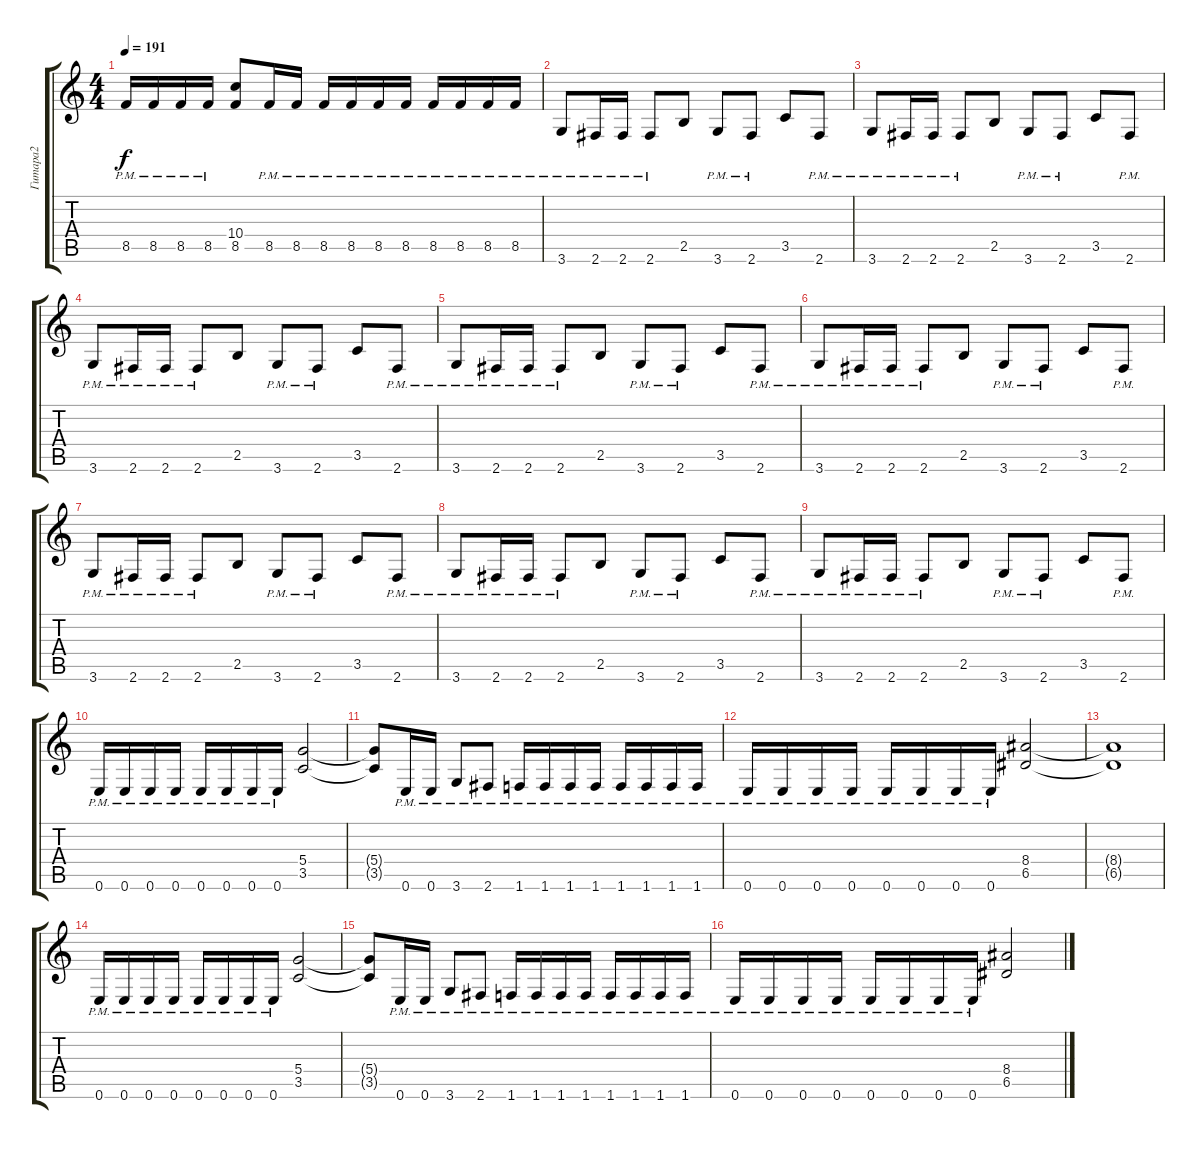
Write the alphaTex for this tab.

\track ("Гитара2" "Гитара2") {instrument distortionguitar}
\staff {score tabs}
\tuning (E4 B3 G3 D3 A2 E2) {hide}
\ts (4 4)
\tempo 191
\clef g2
\ks c
8.5{pm}.16{dy f} 8.5{pm}.16 8.5{pm}.16 8.5{pm}.16 (10.4 8.5).8 8.5{pm}.16 8.5{pm}.16 8.5{pm}.16 8.5{pm}.16 8.5{pm}.16 8.5{pm}.16 8.5{pm}.16 8.5{pm}.16 8.5{pm}.16 8.5{pm}.16 |
3.6{pm}.8 2.6{pm}.16 2.6{pm}.16 2.6{pm}.8 2.5.8 3.6{pm}.8 2.6{pm}.8 3.5.8 2.6{pm}.8 |
3.6{pm}.8 2.6{pm}.16 2.6{pm}.16 2.6{pm}.8 2.5.8 3.6{pm}.8 2.6{pm}.8 3.5.8 2.6{pm}.8 |
3.6{pm}.8 2.6{pm}.16 2.6{pm}.16 2.6{pm}.8 2.5.8 3.6{pm}.8 2.6{pm}.8 3.5.8 2.6{pm}.8 |
3.6{pm}.8 2.6{pm}.16 2.6{pm}.16 2.6{pm}.8 2.5.8 3.6{pm}.8 2.6{pm}.8 3.5.8 2.6{pm}.8 |
3.6{pm}.8 2.6{pm}.16 2.6{pm}.16 2.6{pm}.8 2.5.8 3.6{pm}.8 2.6{pm}.8 3.5.8 2.6{pm}.8 |
3.6{pm}.8 2.6{pm}.16 2.6{pm}.16 2.6{pm}.8 2.5.8 3.6{pm}.8 2.6{pm}.8 3.5.8 2.6{pm}.8 |
3.6{pm}.8 2.6{pm}.16 2.6{pm}.16 2.6{pm}.8 2.5.8 3.6{pm}.8 2.6{pm}.8 3.5.8 2.6{pm}.8 |
3.6{pm}.8 2.6{pm}.16 2.6{pm}.16 2.6{pm}.8 2.5.8 3.6{pm}.8 2.6{pm}.8 3.5.8 2.6{pm}.8 |
0.6{pm}.16 0.6{pm}.16 0.6{pm}.16 0.6{pm}.16 0.6{pm}.16 0.6{pm}.16 0.6{pm}.16 0.6{pm}.16 (5.4 3.5).2 |
(5.4{t} 3.5{t}).8 0.6{pm}.16 0.6{pm}.16 3.6{pm}.8 2.6{pm}.8 1.6{pm}.16 1.6{pm}.16 1.6{pm}.16 1.6{pm}.16 1.6{pm}.16 1.6{pm}.16 1.6{pm}.16 1.6{pm}.16 |
0.6{pm}.16 0.6{pm}.16 0.6{pm}.16 0.6{pm}.16 0.6{pm}.16 0.6{pm}.16 0.6{pm}.16 0.6{pm}.16 (8.4 6.5).2 |
(8.4{t} 6.5{t}).1 |
0.6{pm}.16 0.6{pm}.16 0.6{pm}.16 0.6{pm}.16 0.6{pm}.16 0.6{pm}.16 0.6{pm}.16 0.6{pm}.16 (5.4 3.5).2 |
(5.4{t} 3.5{t}).8 0.6{pm}.16 0.6{pm}.16 3.6{pm}.8 2.6{pm}.8 1.6{pm}.16 1.6{pm}.16 1.6{pm}.16 1.6{pm}.16 1.6{pm}.16 1.6{pm}.16 1.6{pm}.16 1.6{pm}.16 |
0.6{pm}.16 0.6{pm}.16 0.6{pm}.16 0.6{pm}.16 0.6{pm}.16 0.6{pm}.16 0.6{pm}.16 0.6{pm}.16 (8.4 6.5).2
